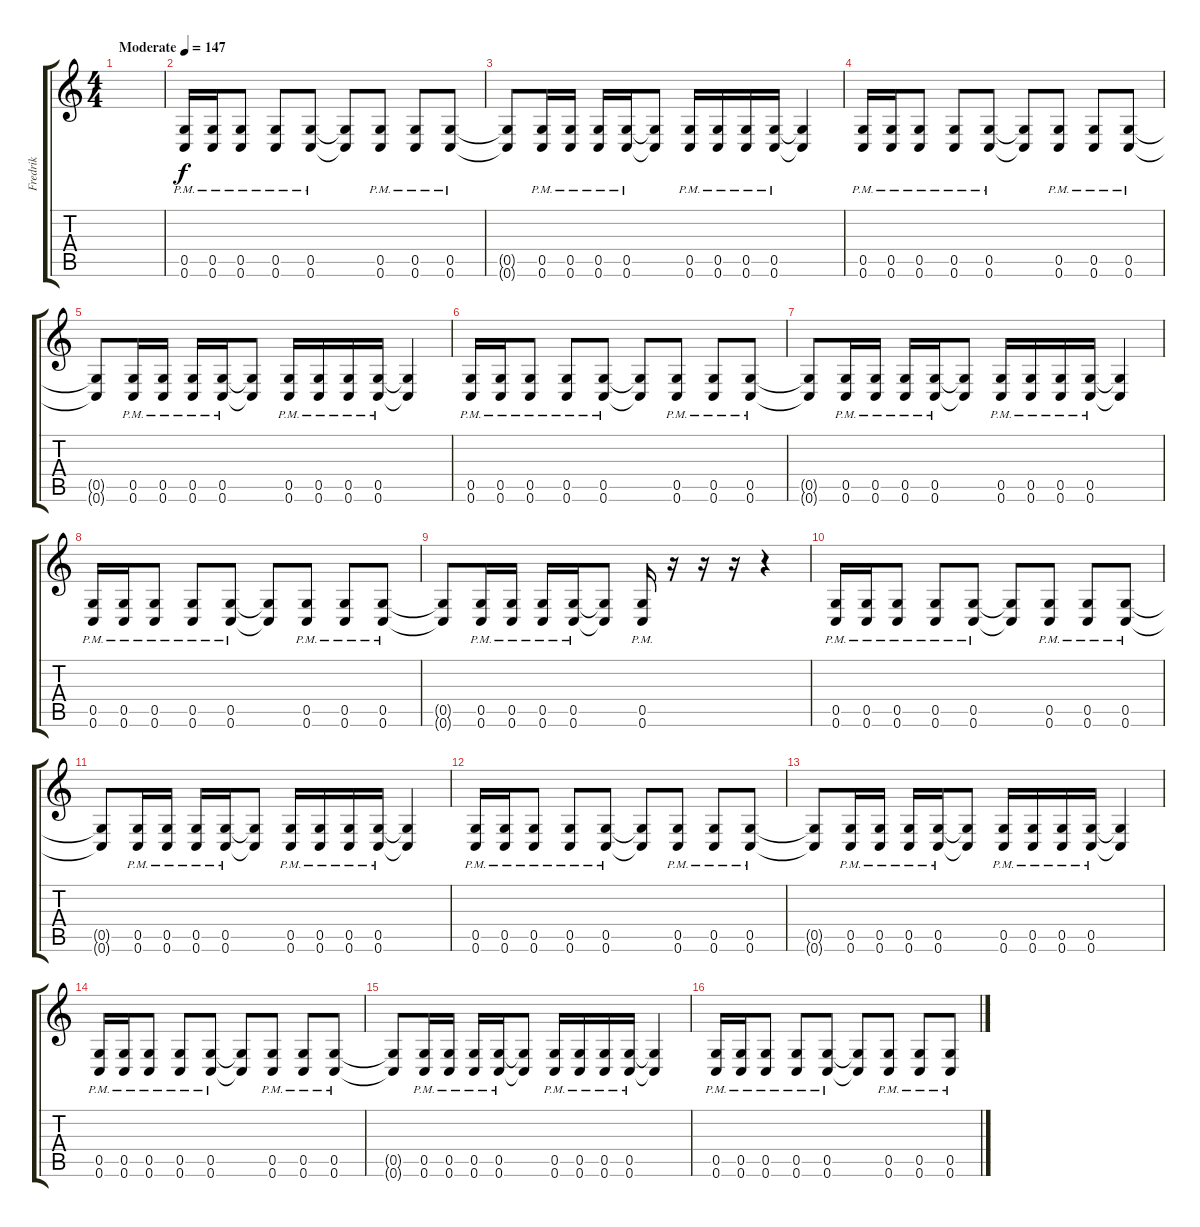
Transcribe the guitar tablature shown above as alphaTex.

\track ("Fredrik" "Fredrik") {instrument distortionguitar}
\staff {score tabs}
\tuning (D4 A3 F3 C3 G2 C2) {hide}
\ts (4 4)
\tempo (147 "Moderate")
\clef g2
\ks c
|
(0.5{pm} 0.6{pm}).16 (0.5{pm} 0.6{pm}).16 (0.5{pm} 0.6{pm}).8 (0.5{pm} 0.6{pm}).8 (0.5{pm} 0.6{pm}).8 (0.5{t} 0.6{t}).8 (0.5{pm} 0.6{pm}).8 (0.5{pm} 0.6{pm}).8 (0.5{pm} 0.6{pm}).8 |
(0.5{t} 0.6{t}).8 (0.5{pm} 0.6{pm}).16 (0.5{pm} 0.6{pm}).16 (0.5{pm} 0.6{pm}).16 (0.5{pm} 0.6{pm}).16 (0.5{t} 0.6{t}).8 (0.5{pm} 0.6{pm}).16 (0.5{pm} 0.6{pm}).16 (0.5{pm} 0.6{pm}).16 (0.5{pm} 0.6{pm}).16 (0.5{t} 0.6{t}).4 |
(0.5{pm} 0.6{pm}).16 (0.5{pm} 0.6{pm}).16 (0.5{pm} 0.6{pm}).8 (0.5{pm} 0.6{pm}).8 (0.5{pm} 0.6{pm}).8 (0.5{t} 0.6{t}).8 (0.5{pm} 0.6{pm}).8 (0.5{pm} 0.6{pm}).8 (0.5{pm} 0.6{pm}).8 |
(0.5{t} 0.6{t}).8 (0.5{pm} 0.6{pm}).16 (0.5{pm} 0.6{pm}).16 (0.5{pm} 0.6{pm}).16 (0.5{pm} 0.6{pm}).16 (0.5{t} 0.6{t}).8 (0.5{pm} 0.6{pm}).16 (0.5{pm} 0.6{pm}).16 (0.5{pm} 0.6{pm}).16 (0.5{pm} 0.6{pm}).16 (0.5{t} 0.6{t}).4 |
(0.5{pm} 0.6{pm}).16 (0.5{pm} 0.6{pm}).16 (0.5{pm} 0.6{pm}).8 (0.5{pm} 0.6{pm}).8 (0.5{pm} 0.6{pm}).8 (0.5{t} 0.6{t}).8 (0.5{pm} 0.6{pm}).8 (0.5{pm} 0.6{pm}).8 (0.5{pm} 0.6{pm}).8 |
(0.5{t} 0.6{t}).8 (0.5{pm} 0.6{pm}).16 (0.5{pm} 0.6{pm}).16 (0.5{pm} 0.6{pm}).16 (0.5{pm} 0.6{pm}).16 (0.5{t} 0.6{t}).8 (0.5{pm} 0.6{pm}).16 (0.5{pm} 0.6{pm}).16 (0.5{pm} 0.6{pm}).16 (0.5{pm} 0.6{pm}).16 (0.5{t} 0.6{t}).4 |
(0.5{pm} 0.6{pm}).16 (0.5{pm} 0.6{pm}).16 (0.5{pm} 0.6{pm}).8 (0.5{pm} 0.6{pm}).8 (0.5{pm} 0.6{pm}).8 (0.5{t} 0.6{t}).8 (0.5{pm} 0.6{pm}).8 (0.5{pm} 0.6{pm}).8 (0.5{pm} 0.6{pm}).8 |
(0.5{t} 0.6{t}).8 (0.5{pm} 0.6{pm}).16 (0.5{pm} 0.6{pm}).16 (0.5{pm} 0.6{pm}).16 (0.5{pm} 0.6{pm}).16 (0.5{t} 0.6{t}).8 (0.5{pm} 0.6{pm}).16 r.16 r.16 r.16 r.4 |
(0.5{pm} 0.6{pm}).16 (0.5{pm} 0.6{pm}).16 (0.5{pm} 0.6{pm}).8 (0.5{pm} 0.6{pm}).8 (0.5{pm} 0.6{pm}).8 (0.5{t} 0.6{t}).8 (0.5{pm} 0.6{pm}).8 (0.5{pm} 0.6{pm}).8 (0.5{pm} 0.6{pm}).8 |
(0.5{t} 0.6{t}).8 (0.5{pm} 0.6{pm}).16 (0.5{pm} 0.6{pm}).16 (0.5{pm} 0.6{pm}).16 (0.5{pm} 0.6{pm}).16 (0.5{t} 0.6{t}).8 (0.5{pm} 0.6{pm}).16 (0.5{pm} 0.6{pm}).16 (0.5{pm} 0.6{pm}).16 (0.5{pm} 0.6{pm}).16 (0.5{t} 0.6{t}).4 |
(0.5{pm} 0.6{pm}).16 (0.5{pm} 0.6{pm}).16 (0.5{pm} 0.6{pm}).8 (0.5{pm} 0.6{pm}).8 (0.5{pm} 0.6{pm}).8 (0.5{t} 0.6{t}).8 (0.5{pm} 0.6{pm}).8 (0.5{pm} 0.6{pm}).8 (0.5{pm} 0.6{pm}).8 |
(0.5{t} 0.6{t}).8 (0.5{pm} 0.6{pm}).16 (0.5{pm} 0.6{pm}).16 (0.5{pm} 0.6{pm}).16 (0.5{pm} 0.6{pm}).16 (0.5{t} 0.6{t}).8 (0.5{pm} 0.6{pm}).16 (0.5{pm} 0.6{pm}).16 (0.5{pm} 0.6{pm}).16 (0.5{pm} 0.6{pm}).16 (0.5{t} 0.6{t}).4 |
(0.5{pm} 0.6{pm}).16 (0.5{pm} 0.6{pm}).16 (0.5{pm} 0.6{pm}).8 (0.5{pm} 0.6{pm}).8 (0.5{pm} 0.6{pm}).8 (0.5{t} 0.6{t}).8 (0.5{pm} 0.6{pm}).8 (0.5{pm} 0.6{pm}).8 (0.5{pm} 0.6{pm}).8 |
(0.5{t} 0.6{t}).8 (0.5{pm} 0.6{pm}).16 (0.5{pm} 0.6{pm}).16 (0.5{pm} 0.6{pm}).16 (0.5{pm} 0.6{pm}).16 (0.5{t} 0.6{t}).8 (0.5{pm} 0.6{pm}).16 (0.5{pm} 0.6{pm}).16 (0.5{pm} 0.6{pm}).16 (0.5{pm} 0.6{pm}).16 (0.5{t} 0.6{t}).4 |
(0.5{pm} 0.6{pm}).16 (0.5{pm} 0.6{pm}).16 (0.5{pm} 0.6{pm}).8 (0.5{pm} 0.6{pm}).8 (0.5{pm} 0.6{pm}).8 (0.5{t} 0.6{t}).8 (0.5{pm} 0.6{pm}).8 (0.5{pm} 0.6{pm}).8 (0.5{pm} 0.6{pm}).8
